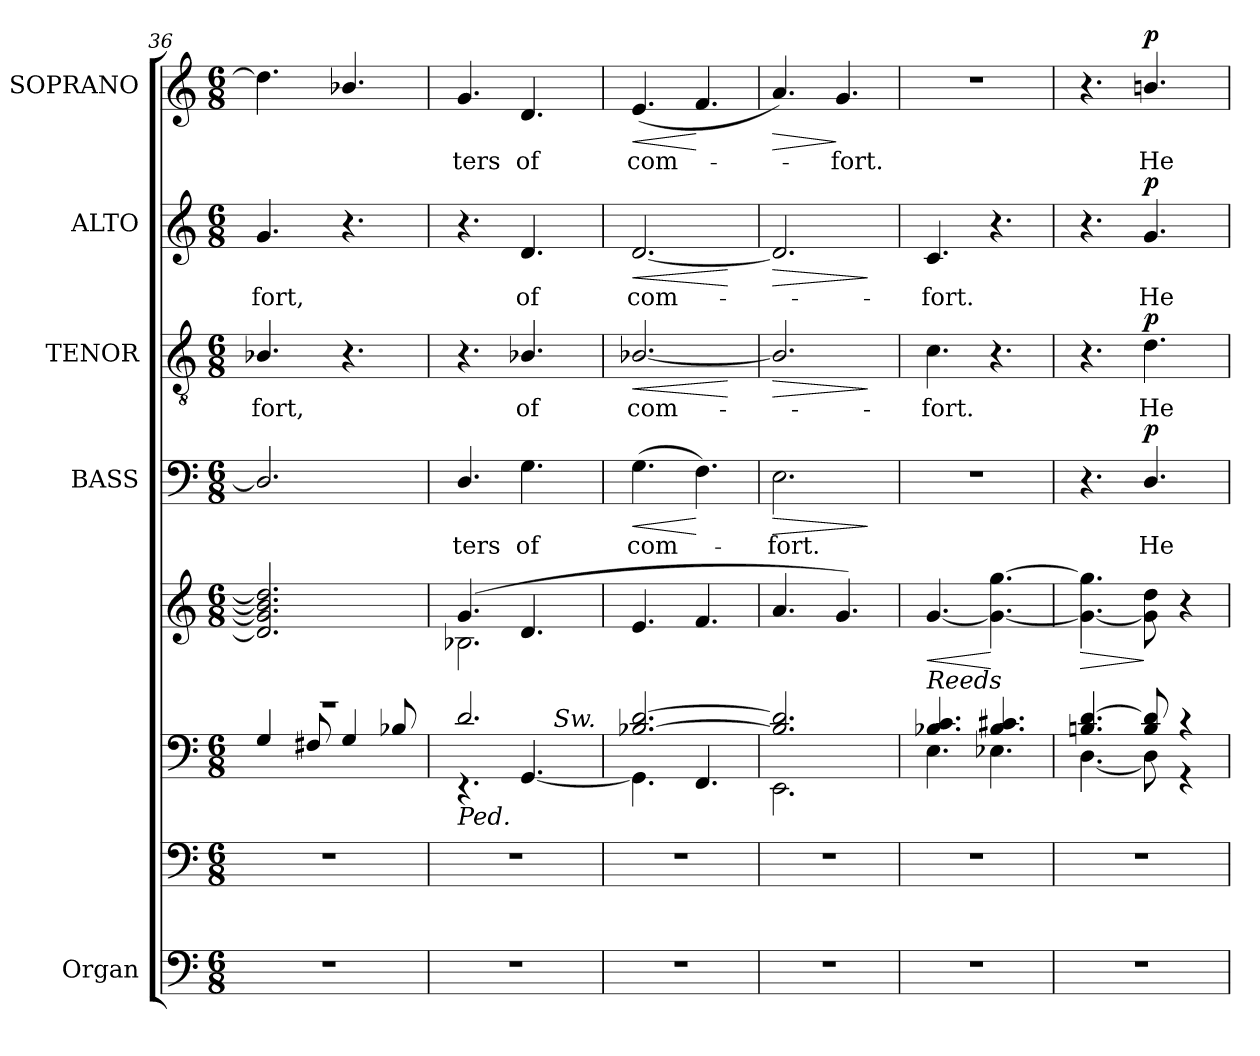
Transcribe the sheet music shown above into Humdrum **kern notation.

**kern	**kern	**kern	**kern	**dynam	**kern	**text	**dynam	**kern	**text	**dynam	**kern	**text	**dynam	**kern	**text	**dynam
*part5	*part5	*part5	*part5	*part5	*part4	*part4	*part4	*part3	*part3	*part3	*part2	*part2	*part2	*part1	*part1	*part1
*staff8	*staff7	*staff6	*staff5	*staff5/6/7/8	*staff4	*staff4	*staff4	*staff3	*staff3	*staff3	*staff2	*staff2	*staff2	*staff1	*staff1	*staff1
*I"Organ	*	*	*	*	*I"BASS	*	*	*I"TENOR	*	*	*I"ALTO	*	*	*I"SOPRANO	*	*
*I'Org.	*	*	*	*	*I'B.	*	*	*I'T.	*	*	*I'A.	*	*	*I'S.	*	*
*clefF4	*clefF4	*clefF4	*clefG2	*	*clefF4	*	*	*clefGv2	*	*	*clefG2	*	*	*clefG2	*	*
*	*	*	*	*	*	*	*	*ITrd7c12	*	*	*	*	*	*	*	*
*k[]	*k[]	*k[]	*k[]	*	*k[]	*	*	*k[]	*	*	*k[]	*	*	*k[]	*	*
*C:	*C:	*C:	*C:	*	*C:	*	*	*C:	*	*	*C:	*	*	*C:	*	*
*M6/8	*M6/8	*M6/8	*M6/8	*	*M6/8	*	*	*M6/8	*	*	*M6/8	*	*	*M6/8	*	*
=36	=36	=36	=36	=36	=36	=36	=36	=36	=36	=36	=36	=36	=36	=36	=36	=36
!LO:N:vis=1	!LO:N:vis=1	!LO:N:vis=1	!	!	!	!	!	!	!	!	!	!	!	!	!	!
*	*	*^	*	*	*	*	*	*	*	*	*	*	*	*	*	*
!	!	!	!	!	!	!	!	!	!	!LO:LY:b:color=#000000	!	!	!	!	!	!	!
!	!	!	!	!	!	!	!	!	!	!	!	!	!LO:LY:b:color=#000000	!	!	!	!
2.r	2.r	2.r	4Gi/	2.di/] 2.gi] 2.b-i] 2.ddi]	.	2.Di/]	.	.	4.BB-i/	-fort,	.	4.gi/	-fort,	.	4.ddi\]	.	.
.	.	.	8F#Xi/	.	.	.	.	.	.	.	.	.	.	.	.	.	.
.	.	.	4Gi/	.	.	.	.	.	4.r	.	.	4.r	.	.	4.b-i/	.	.
.	.	.	8B-i/	.	.	.	.	.	.	.	.	.	.	.	.	.	.
=37	=37	=37	=37	=37	=37	=37	=37	=37	=37	=37	=37	=37	=37	=37	=37	=37	=37
!LO:N:vis=1	!LO:N:vis=1	!	!	!	!	!	!	!	!	!	!	!	!	!	!	!	!
*	*	*	*	*^	*	*	*	*	*	*	*	*	*	*	*	*	*
!	!	!	!	!	!	!	!	!LO:LY:b:color=#000000	!	!	!	!	!	!	!	!	!	!
!	!	!LO:TX:b:i:t=Ped.	!	!	!	!	!	!	!	!	!	!	!	!	!	!	!	!
!	!	!	!	!	!	!	!	!	!	!	!	!	!	!	!	!	!LO:LY:b:color=#000000	!
*	*	*	*^	*	*	*	*	*	*	*	*	*	*	*	*	*	*	*
2.r	2.r	2.di/	4.r	2ryy	(4.gi/	2.B-i\	.	4.Di/	-ters	.	4.r	.	.	4.r	.	.	4.gi/	-ters	.
!	!	!	!	!	!	!	!	!	!LO:LY:b:color=#000000	!	!	!	!	!	!	!	!	!	!
!	!	!	!	!	!	!	!	!	!	!	!	!LO:LY:b:color=#000000	!	!	!	!	!	!	!
!	!	!	!	!	!	!	!	!	!	!	!	!	!	!	!LO:LY:b:color=#000000	!	!	!	!
!	!	!	!	!	!	!	!	!	!	!	!	!	!	!	!	!	!	!LO:LY:b:color=#000000	!
.	.	.	[4.GGi/	.	4.di/	.	.	4.Gi\	of	.	4.BB-i/	of	.	4.di/	of	.	4.di/	of	.
!	!	!	!	!LO:TX:a:i:t=Sw.	!	!	!	!	!	!	!	!	!	!	!	!	!	!	!
.	.	.	.	4ryy	.	.	.	.	.	.	.	.	.	.	.	.	.	.	.
=38	=38	=38	=38	=38	=38	=38	=38	=38	=38	=38	=38	=38	=38	=38	=38	=38	=38	=38	=38
!LO:N:vis=1	!LO:N:vis=1	!	!	!	!	!	!	!	!	!	!	!	!	!	!	!	!	!	!
*	*	*	*v	*v	*	*	*	*	*	*	*	*	*	*	*	*	*	*	*
*	*	*	*	*v	*v	*	*	*	*	*	*	*	*	*	*	*	*	*
*	*	*	*^	*^	*	*	*	*	*	*	*	*	*	*	*	*	*
!	!	!	!	!	!	!	!	!	!LO:LY:b:color=#000000	!LO:HP:b	!	!	!	!	!	!	!	!	!
*	*	*	*v	*v	*	*	*	*	*	*	*	*	*	*	*	*	*	*	*
*	*	*	*	*v	*v	*	*	*	*	*	*	*	*	*	*	*	*	*
*	*	*	*^	*^	*	*	*	*	*	*	*	*	*	*	*	*	*
!	!	!	!	!	!	!	!	!	!	!	!	!LO:LY:b:color=#000000	!LO:HP:b	!	!	!	!	!	!
*	*	*	*v	*v	*	*	*	*	*	*	*	*	*	*	*	*	*	*	*
*	*	*	*	*v	*v	*	*	*	*	*	*	*	*	*	*	*	*	*
*	*	*	*^	*^	*	*	*	*	*	*	*	*	*	*	*	*	*
!	!	!	!	!	!	!	!	!	!	!	!	!	!	!	!LO:LY:b:color=#000000	!LO:HP:b	!	!	!
*	*	*	*v	*v	*	*	*	*	*	*	*	*	*	*	*	*	*	*	*
*	*	*	*	*v	*v	*	*	*	*	*	*	*	*	*	*	*	*	*
*	*	*	*^	*^	*	*	*	*	*	*	*	*	*	*	*	*	*
!	!	!	!	!	!	!	!	!	!	!	!	!	!	!	!	!	!	!LO:LY:b:color=#000000	!LO:HP:b
*	*	*	*v	*v	*	*	*	*	*	*	*	*	*	*	*	*	*	*	*
*	*	*	*	*v	*v	*	*	*	*	*	*	*	*	*	*	*	*	*
2.r	2.r	[2.B-i/ [2.di	4.GGi\]	4.ei/	.	(4.Gi\	com-	<	[2.BB-i/	com-	<	[2.di/	com-	<	(4.ei/	com-	<
.	.	.	4.FFi/	4.fi/	.	4.Fi\)	.	[	.	.	.	.	.	.	4.fi/	.	[
*	*	*v	*v	*	*	*	*	*	*	*	*	*	*	*	*	*	*
.	.	.	.	.	.	.	.	.	.	[	.	.	[	.	.	.
=39	=39	=39	=39	=39	=39	=39	=39	=39	=39	=39	=39	=39	=39	=39	=39	=39
!LO:N:vis=1	!LO:N:vis=1	!	!	!	!	!	!	!	!	!	!	!	!	!	!	!
*	*	*^	*	*	*	*	*	*	*	*	*	*	*	*	*	*
!	!	!	!	!	!	!	!LO:LY:b:color=#000000	!LO:HP:b	!	!	!LO:HP:b	!	!	!LO:HP:b	!	!	!LO:HP:b
2.r	2.r	2.B-i/] 2.di]	2.EEi\	4.ai/	.	2.Ei\	-fort.	>	2.BB-i/]	.	>	2.di/]	.	>	4.ai/)	.	>
!	!	!	!	!	!	!	!	!	!	!	!	!	!	!	!	!LO:LY:b:color=#000000	!
.	.	.	.	4.gi/)	.	.	.	.	.	.	.	.	.	.	4.gi/	-fort.	]
*	*	*v	*v	*	*	*	*	*	*	*	*	*	*	*	*	*	*
.	.	.	.	.	.	.	]	.	.	]	.	.	]	.	.	.
!!LO:PB:g=z
=40	=40	=40	=40	=40	=40	=40	=40	=40	=40	=40	=40	=40	=40	=40	=40	=40
!LO:N:vis=1	!LO:N:vis=1	!	!	!LO:HP:b	!LO:N:vis=1	!	!	!	!	!	!	!	!	!	!	!
*	*	*^	*	*	*	*	*	*	*	*	*	*	*	*	*	*
!	!	!	!	!	!	!	!	!	!	!LO:LY:b:color=#000000	!	!	!	!	!	!	!
!	!	!LO:TX:a:i:t=Reeds	!	!	!	!	!	!	!	!	!	!	!	!	!	!	!
!	!	!	!	!	!	!	!	!	!	!	!	!	!LO:LY:b:color=#000000	!	!LO:N:vis=1	!	!
2.r	2.r	4.B-i/ 4.ci	4.Ei\	[4.gi/	<	2.r	.	.	4.Ci\	-fort.	.	4.ci/	-fort.	.	2.r	.	.
.	.	4.B-i/ 4.c#Xi	4.E-Xi\	4.gi\_ [4.ggi	[	.	.	.	4.r	.	.	4.r	.	.	.	.	.
=41	=41	=41	=41	=41	=41	=41	=41	=41	=41	=41	=41	=41	=41	=41	=41	=41	=41
!LO:N:vis=1	!LO:N:vis=1	!	!	!	!LO:HP:b	!	!	!	!	!	!	!	!	!	!	!	!
2.r	2.r	4.Bni/ [4.di	[4.Di\	4.gi\_ 4.ggi]	>	4.r	.	.	4.r	.	.	4.r	.	.	4.r	.	.
!	!	!	!	!	!	!	!LO:LY:b:color=#000000	!	!	!	!	!	!	!	!	!	!
!	!	!	!	!	!	!	!	!	!	!LO:LY:b:color=#000000	!	!	!	!	!	!	!
!	!	!	!	!	!	!	!	!	!	!	!	!	!LO:LY:b:color=#000000	!	!	!	!
!	!	!	!	!	!	!	!	!	!	!	!	!	!	!	!	!LO:LY:b:color=#000000	!
.	.	8Bi/ 8di]	8Di\]	8gi\] 8ddi	]	4.Di/	He	p	4.Di\	He	p	4.gi/	He	p	4.bni/	He	p
.	.	4r	4r	4r	.	.	.	.	.	.	.	.	.	.	.	.	.
*	*	*v	*v	*	*	*	*	*	*	*	*	*	*	*	*	*	*
=	=	=	=	=	=	=	=	=	=	=	=	=	=	=	=	=
*-	*-	*-	*-	*-	*-	*-	*-	*-	*-	*-	*-	*-	*-	*-	*-	*-
